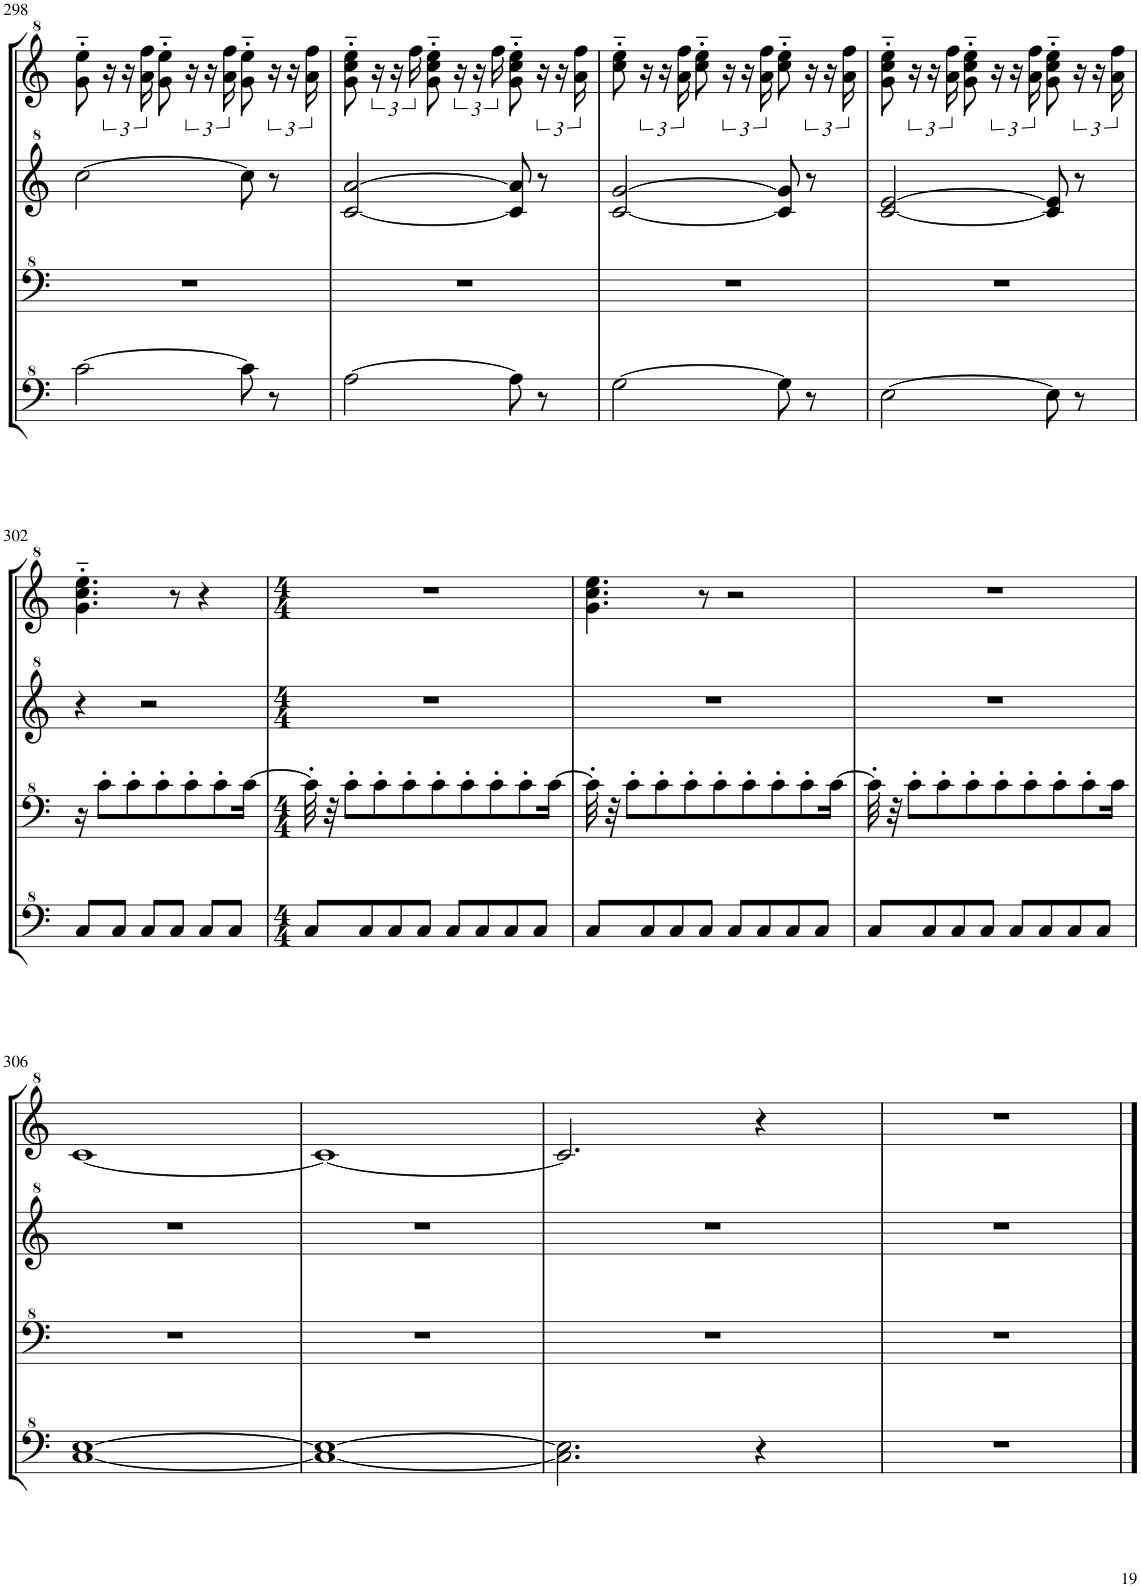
**kern	**kern	**kern	**kern
*part1	*part1	*part1	*part1
*staff4	*staff3	*staff2	*staff1
*I"Model III	*	*	*
!!LO:PB:g=z
*clefF^4	*clefF^4	*clefG^2	*clefG^2
*k[]	*k[]	*k[]	*k[]
*M3/4	*M3/4	*M3/4	*M3/4
=298	=298	=298	=298
[2cc\	2.r	[2ccc\	8gg\'~ 8eee\'~
.	.	.	24r
.	.	.	24r
.	.	.	24aa\ 24fff\
.	.	.	8gg\'~ 8eee\'~
.	.	.	24r
.	.	.	24r
.	.	.	24aa\ 24fff\
8cc\]	.	8ccc\]	8gg\'~ 8eee\'~
8r	.	8r	24r
.	.	.	24r
.	.	.	24aa\ 24fff\
=299	=299	=299	=299
[2a\	2.r	[2cc/ [2aa/	8gg\'~ 8ccc\'~ 8eee\'~
.	.	.	24r
.	.	.	24r
.	.	.	24fff\
.	.	.	8gg\'~ 8ccc\'~ 8eee\'~
.	.	.	24r
.	.	.	24r
.	.	.	24fff\
8a\]	.	8cc/] 8aa/]	8gg\'~ 8ccc\'~ 8eee\'~
8r	.	8r	24r
.	.	.	24r
.	.	.	24aa\ 24fff\
=300	=300	=300	=300
[2g\	2.r	[2cc/ [2gg/	8ccc\'~ 8eee\'~
.	.	.	24r
.	.	.	24r
.	.	.	24aa\ 24fff\
.	.	.	8ccc\'~ 8eee\'~
.	.	.	24r
.	.	.	24r
.	.	.	24aa\ 24fff\
8g\]	.	8cc/] 8gg/]	8ccc\'~ 8eee\'~
8r	.	8r	24r
.	.	.	24r
.	.	.	24aa\ 24fff\
=301	=301	=301	=301
[2e\	2.r	[2cc/ [2ee/	8gg\'~ 8ccc\'~ 8eee\'~
.	.	.	24r
.	.	.	24r
.	.	.	24aa\ 24fff\
.	.	.	8gg\'~ 8ccc\'~ 8eee\'~
.	.	.	24r
.	.	.	24r
.	.	.	24aa\ 24fff\
8e\]	.	8cc/] 8ee/]	8gg\'~ 8ccc\'~ 8eee\'~
8r	.	8r	24r
.	.	.	24r
.	.	.	24aa\ 24fff\
!!LO:LB:g=z
=302	=302	=302	=302
8c/L	16r	4r	4.gg\'~ 4.ccc\'~ 4.eee\'~
.	8cc'\L	.	.
8c/J	.	.	.
.	8cc'\	.	.
8c/L	.	2r	.
.	8cc'\	.	.
8c/J	.	.	8r
.	8cc'\	.	.
8c/L	.	.	4r
.	8cc'\	.	.
8c/J	.	.	.
.	[16cc\Jk	.	.
=303	=303	=303	=303
*M4/4	*M4/4	*M4/4	*M4/4
8c/L	32cc'\]	1r	1r
.	32r	.	.
.	8cc'\L	.	.
8c/	.	.	.
.	8cc'\	.	.
8c/	.	.	.
.	8cc'\	.	.
8c/J	.	.	.
.	8cc'\	.	.
8c/L	.	.	.
.	8cc'\	.	.
8c/	.	.	.
.	8cc'\	.	.
8c/	.	.	.
.	8cc'\	.	.
8c/J	.	.	.
.	[16cc\Jk	.	.
=304	=304	=304	=304
8c/L	32cc'\]	1r	4.gg\ 4.ccc\ 4.eee\
.	32r	.	.
.	8cc'\L	.	.
8c/	.	.	.
.	8cc'\	.	.
8c/	.	.	.
.	8cc'\	.	.
8c/J	.	.	8r
.	8cc'\	.	.
8c/L	.	.	2r
.	8cc'\	.	.
8c/	.	.	.
.	8cc'\	.	.
8c/	.	.	.
.	8cc'\	.	.
8c/J	.	.	.
.	[16cc\Jk	.	.
=305	=305	=305	=305
8c/L	32cc'\]	1r	1r
.	32r	.	.
.	8cc'\L	.	.
8c/	.	.	.
.	8cc'\	.	.
8c/	.	.	.
.	8cc'\	.	.
8c/J	.	.	.
.	8cc'\	.	.
8c/L	.	.	.
.	8cc'\	.	.
8c/	.	.	.
.	8cc'\	.	.
8c/	.	.	.
.	8cc'\	.	.
8c/J	.	.	.
.	16cc\Jk	.	.
!!LO:LB:g=z
=306	=306	=306	=306
[1c [1e	1r	1r	[1cc
=307	=307	=307	=307
1c_ 1e_	1r	1r	1cc_
=308	=308	=308	=308
2.c\] 2.e\]	1r	1r	2.cc/]
4r	.	.	4r
=309	=309	=309	=309
1r	1r	1r	1r
==	==	==	==
*-	*-	*-	*-
